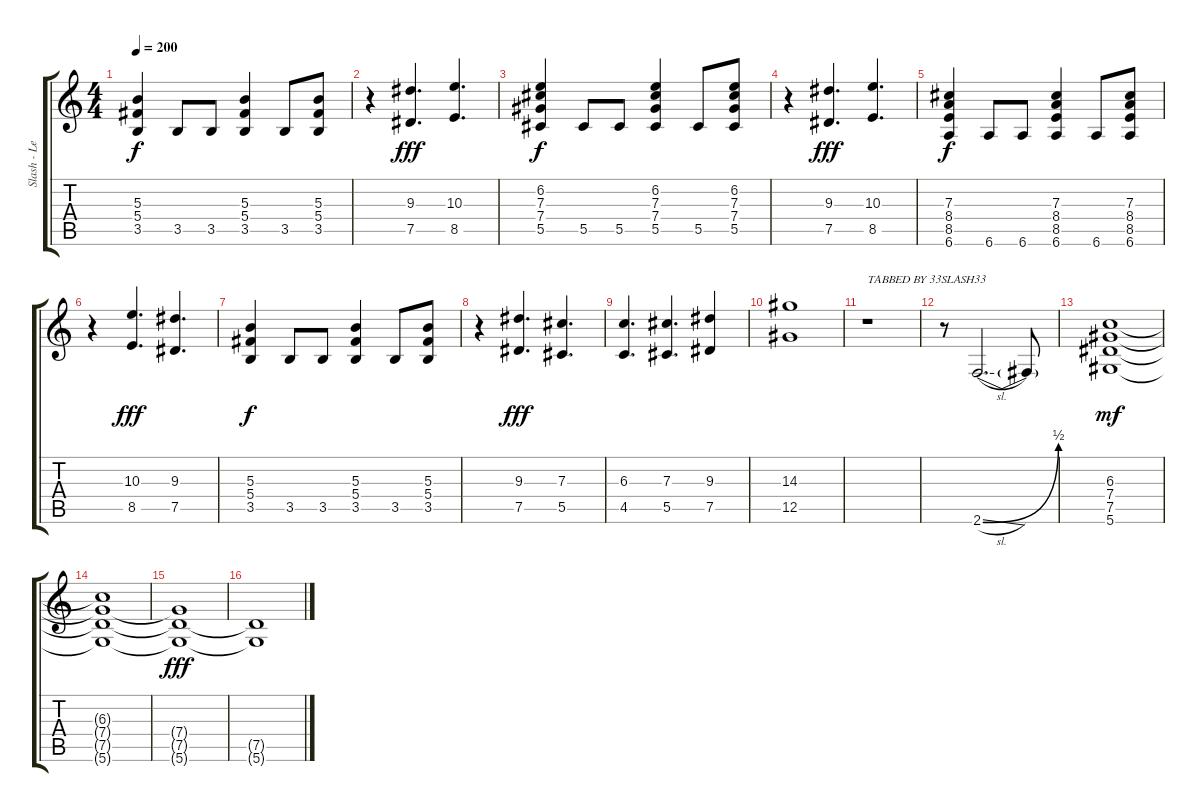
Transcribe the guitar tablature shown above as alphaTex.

\track ("Slash - Lead Guitar" "Slash - Le") {instrument acousticguitarsteel}
\staff {score tabs}
\tuning (Eb4 Bb3 Gb3 Db3 Ab2 Eb2) {hide}
\ts (4 4)
\tempo 200
\clef g2
\ks c
(5.3 5.4 3.5).4{dy f} 3.5.8 3.5.8 (5.3 5.4 3.5).4 3.5.8 (5.3 5.4 3.5).8 |
r.4 (9.3 7.5).4{d dy fff} (10.3 8.5).4{d} |
(6.2 7.3 7.4 5.5).4{dy f} 5.5.8 5.5.8 (6.2 7.3 7.4 5.5).4 5.5.8 (6.2 7.3 7.4 5.5).8 |
r.4 (9.3 7.5).4{d dy fff} (10.3 8.5).4{d} |
(7.3 8.4 8.5 6.6).4{dy f} 6.6.8 6.6.8 (7.3 8.4 8.5 6.6).4 6.6.8 (7.3 8.4 8.5 6.6).8 |
r.4 (10.3 8.5).4{d dy fff} (9.3 7.5).4{d} |
(5.3 5.4 3.5).4{dy f} 3.5.8 3.5.8 (5.3 5.4 3.5).4 3.5.8 (5.3 5.4 3.5).8 |
r.4 (9.3 7.5).4{d dy fff} (7.3 5.5).4{d} |
(6.3 4.5).4{d} (7.3 5.5).4{d} (9.3 7.5).4 |
(14.3 12.5).1 |
r.1{txt "TABBED BY 33SLASH33"} |
r.8 2.6{be (bend 0 0 60 2) sl}.2{d} 2.6{t}.8 |
(6.3 7.4 7.5 5.6).1{dy mf} |
(6.3{t} 7.4{t} 7.5{t} 5.6{t}).1 |
(7.4{t} 7.5{t} 5.6{t}).1{dy fff} |
(7.5{t} 5.6{t}).1
